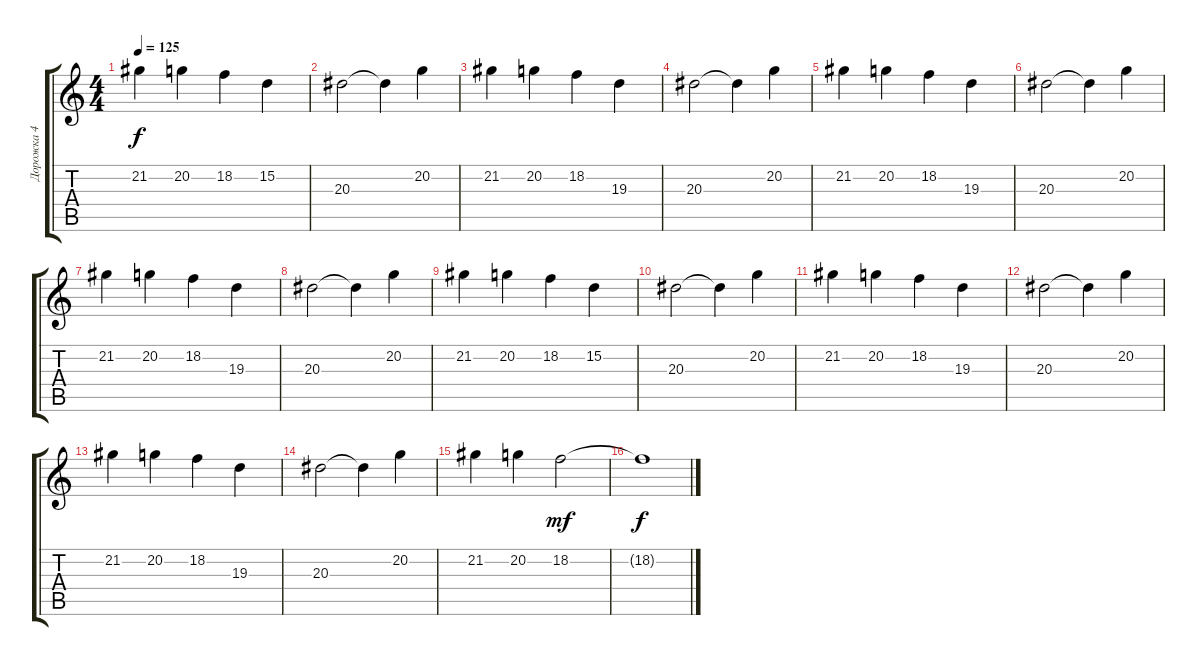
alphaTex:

\track ("Дорожка 4" "Дорожка 4") {instrument recorder}
\staff {score tabs}
\tuning (E4 B3 G3 D3 A2 E2) {hide}
\ts (4 4)
\tempo 125
\clef g2
\ks c
21.2.4{dy f} 20.2.4 18.2.4 15.2.4 |
20.3.2 20.3{t}.4 20.2.4 |
21.2.4 20.2.4 18.2.4 19.3.4 |
20.3.2 20.3{t}.4 20.2.4 |
21.2.4 20.2.4 18.2.4 19.3.4 |
20.3.2 20.3{t}.4 20.2.4 |
21.2.4 20.2.4 18.2.4 19.3.4 |
20.3.2 20.3{t}.4 20.2.4 |
21.2.4 20.2.4 18.2.4 15.2.4 |
20.3.2 20.3{t}.4 20.2.4 |
21.2.4 20.2.4 18.2.4 19.3.4 |
20.3.2 20.3{t}.4 20.2.4 |
21.2.4 20.2.4 18.2.4 19.3.4 |
20.3.2 20.3{t}.4 20.2.4 |
21.2.4 20.2.4 18.2.2{dy mf} |
18.2{t}.1{dy f}
